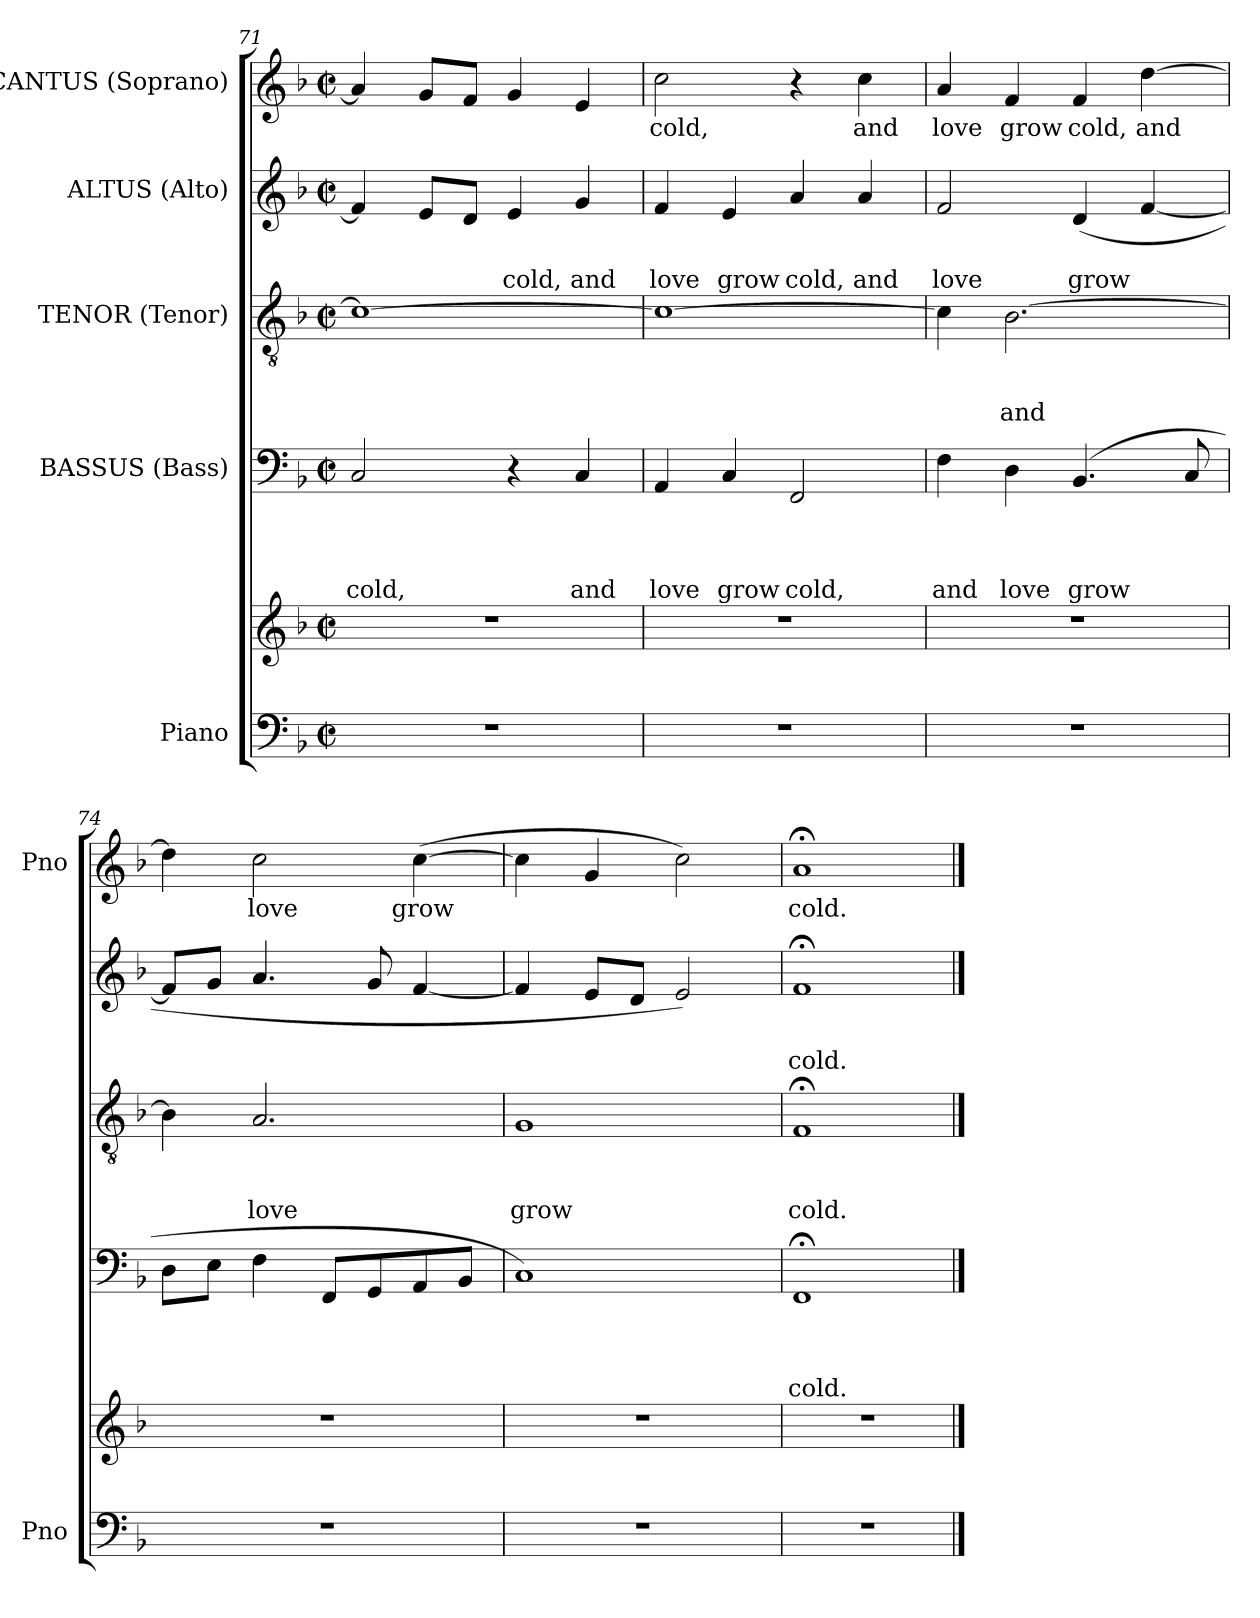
**kern	**kern	**kern	**text	**text	**text	**text	**kern	**text	**text	**text	**kern	**text	**text	**kern	**text
*part5	*part5	*part4	*part4	*part4	*part4	*part4	*part3	*part3	*part3	*part3	*part2	*part2	*part2	*part1	*part1
*staff6	*staff5	*staff4	*staff4	*staff4	*staff4	*staff4	*staff3	*staff3	*staff3	*staff3	*staff2	*staff2	*staff2	*staff1	*staff1
*I"Piano	*	*I"BASSUS (Bass)	*	*	*	*	*I"TENOR (Tenor)	*	*	*	*I"ALTUS (Alto)	*	*	*I"CANTUS (Soprano)	*
*I'Pno	*	*	*	*	*	*	*	*	*	*	*	*	*	*I'Pno	*
*clefF4	*clefG2	*clefF4	*	*	*	*	*clefGv2	*	*	*	*clefG2	*	*	*clefG2	*
*k[b-]	*k[b-]	*k[b-]	*	*	*	*	*k[b-]	*	*	*	*k[b-]	*	*	*k[b-]	*
*F:	*F:	*F:	*	*	*	*	*F:	*	*	*	*F:	*	*	*F:	*
*M2/2	*M2/2	*M2/2	*	*	*	*	*M2/2	*	*	*	*M2/2	*	*	*M2/2	*
*met(c|)	*met(c|)	*met(c|)	*	*	*	*	*met(c|)	*	*	*	*met(c|)	*	*	*met(c|)	*
=71	=71	=71	=71	=71	=71	=71	=71	=71	=71	=71	=71	=71	=71	=71	=71
1r	1r	2C/	.	.	.	cold,	1c_	.	.	.	4f/]	.	.	4a/]	.
.	.	.	.	.	.	.	.	.	.	.	8e/L	.	.	8g/L	.
.	.	.	.	.	.	.	.	.	.	.	8d/J	.	.	8f/J	.
.	.	4r	.	.	.	.	.	.	.	.	4e/	.	cold,	4g/	.
.	.	4C/	.	.	.	and	.	.	.	.	4g/	.	and	4e/	.
=72	=72	=72	=72	=72	=72	=72	=72	=72	=72	=72	=72	=72	=72	=72	=72
1r	1r	4AA/	.	.	.	love	1c_	.	.	.	4f/	.	love	2cc\	cold,
.	.	4C/	.	.	.	grow	.	.	.	.	4e/	.	grow	.	.
.	.	2FF/	.	.	.	cold,	.	.	.	.	4a/	.	cold,	4r	.
.	.	.	.	.	.	.	.	.	.	.	4a/	.	and	4cc\	and
!!LO:PB:g=z
=73	=73	=73	=73	=73	=73	=73	=73	=73	=73	=73	=73	=73	=73	=73	=73
1r	1r	4F\	.	.	.	and	4c\]	.	.	.	2f/	.	love	4a/	love
.	.	4D\	.	.	.	love	[2.B-\	.	.	and	.	.	.	4f/	grow
.	.	(4.BB-/	.	.	.	grow	.	.	.	.	(4d/	.	grow	4f/	cold,
.	.	.	.	.	.	.	.	.	.	.	[4f/	.	.	[4dd\	and
.	.	8C/	.	.	.	.	.	.	.	.	.	.	.	.	.
=74	=74	=74	=74	=74	=74	=74	=74	=74	=74	=74	=74	=74	=74	=74	=74
1r	1r	8D\L	.	.	.	.	4B-\]	.	.	.	8f/L]	.	.	4dd\]	.
.	.	8E\J	.	.	.	.	.	.	.	.	8g/J	.	.	.	.
.	.	4F\	.	.	.	.	2.A/	.	.	love	4.a/	.	.	2cc\	love
.	.	8FF/L	.	.	.	.	.	.	.	.	.	.	.	.	.
.	.	8GG/	.	.	.	.	.	.	.	.	8g/	.	.	.	.
.	.	8AA/	.	.	.	.	.	.	.	.	[4f/	.	.	([4cc\	grow
.	.	8BB-/J	.	.	.	.	.	.	.	.	.	.	.	.	.
=75	=75	=75	=75	=75	=75	=75	=75	=75	=75	=75	=75	=75	=75	=75	=75
1r	1r	1C)	.	.	.	.	1G	.	.	grow	4f/]	.	.	4cc\]	.
.	.	.	.	.	.	.	.	.	.	.	8e/L	.	.	4g/	.
.	.	.	.	.	.	.	.	.	.	.	8d/J	.	.	.	.
.	.	.	.	.	.	.	.	.	.	.	2e/)	.	.	2cc\)	.
=76	=76	=76	=76	=76	=76	=76	=76	=76	=76	=76	=76	=76	=76	=76	=76
1r	1r	1FF;<	.	.	.	cold.	1F;<	.	.	cold.	1f;<	.	cold.	1a;<	cold.
==	==	==	==	==	==	==	==	==	==	==	==	==	==	==	==
*-	*-	*-	*-	*-	*-	*-	*-	*-	*-	*-	*-	*-	*-	*-	*-
